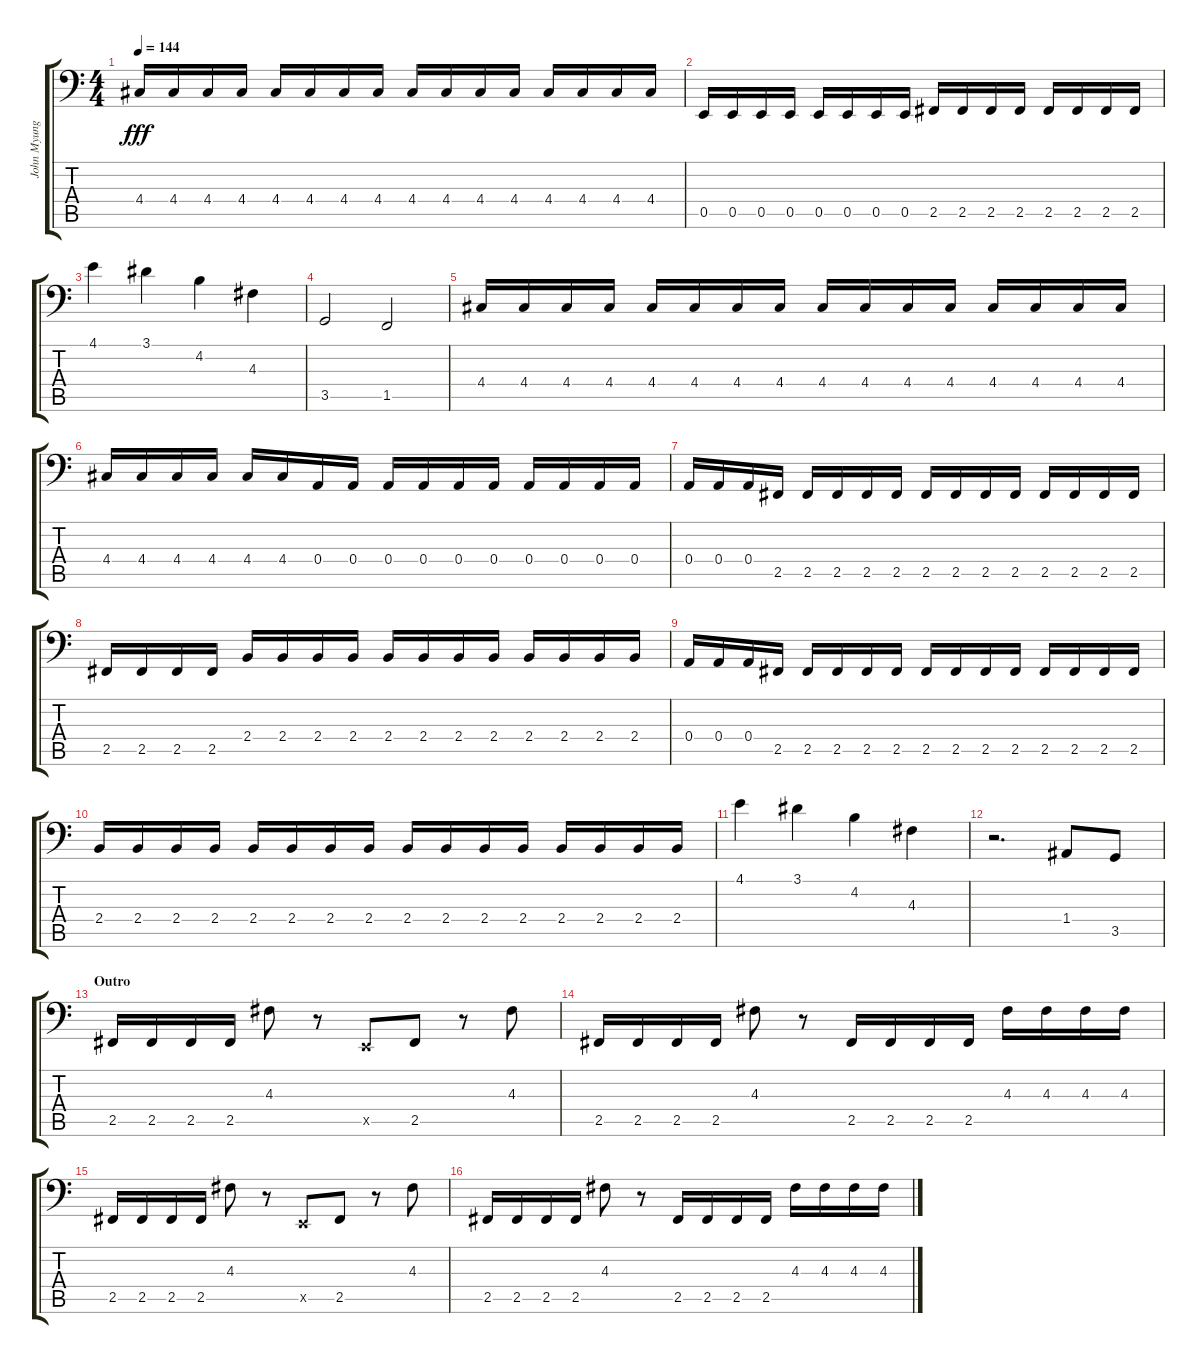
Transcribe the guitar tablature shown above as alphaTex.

\track ("John Myung - bass" "John Myung") {instrument electricbassfinger}
\staff {score tabs}
\tuning (C3 G2 D2 A1 E1 B0) {hide}
\ts (4 4)
\tempo 144
\clef f4
\ks c
4.4.16{dy fff} 4.4.16 4.4.16 4.4.16 4.4.16 4.4.16 4.4.16 4.4.16 4.4.16 4.4.16 4.4.16 4.4.16 4.4.16 4.4.16 4.4.16 4.4.16 |
0.5.16 0.5.16 0.5.16 0.5.16 0.5.16 0.5.16 0.5.16 0.5.16 2.5.16 2.5.16 2.5.16 2.5.16 2.5.16 2.5.16 2.5.16 2.5.16 |
4.1.4 3.1.4 4.2.4 4.3.4 |
3.5.2 1.5.2 |
4.4.16 4.4.16 4.4.16 4.4.16 4.4.16 4.4.16 4.4.16 4.4.16 4.4.16 4.4.16 4.4.16 4.4.16 4.4.16 4.4.16 4.4.16 4.4.16 |
4.4.16 4.4.16 4.4.16 4.4.16 4.4.16 4.4.16 0.4.16 0.4.16 0.4.16 0.4.16 0.4.16 0.4.16 0.4.16 0.4.16 0.4.16 0.4.16 |
0.4.16 0.4.16 0.4.16 2.5.16 2.5.16 2.5.16 2.5.16 2.5.16 2.5.16 2.5.16 2.5.16 2.5.16 2.5.16 2.5.16 2.5.16 2.5.16 |
2.5.16 2.5.16 2.5.16 2.5.16 2.4.16 2.4.16 2.4.16 2.4.16 2.4.16 2.4.16 2.4.16 2.4.16 2.4.16 2.4.16 2.4.16 2.4.16 |
0.4.16 0.4.16 0.4.16 2.5.16 2.5.16 2.5.16 2.5.16 2.5.16 2.5.16 2.5.16 2.5.16 2.5.16 2.5.16 2.5.16 2.5.16 2.5.16 |
2.4.16 2.4.16 2.4.16 2.4.16 2.4.16 2.4.16 2.4.16 2.4.16 2.4.16 2.4.16 2.4.16 2.4.16 2.4.16 2.4.16 2.4.16 2.4.16 |
4.1.4 3.1.4 4.2.4 4.3.4 |
r.2{d} 1.4.8 3.5.8 |
\section ("" "Outro")
2.5.16 2.5.16 2.5.16 2.5.16 4.3.8 r.8 0.5{x}.8 2.5.8 r.8 4.3.8 |
2.5.16 2.5.16 2.5.16 2.5.16 4.3.8 r.8 2.5.16 2.5.16 2.5.16 2.5.16 4.3.16 4.3.16 4.3.16 4.3.16 |
2.5.16 2.5.16 2.5.16 2.5.16 4.3.8 r.8 0.5{x}.8 2.5.8 r.8 4.3.8 |
2.5.16 2.5.16 2.5.16 2.5.16 4.3.8 r.8 2.5.16 2.5.16 2.5.16 2.5.16 4.3.16 4.3.16 4.3.16 4.3.16
